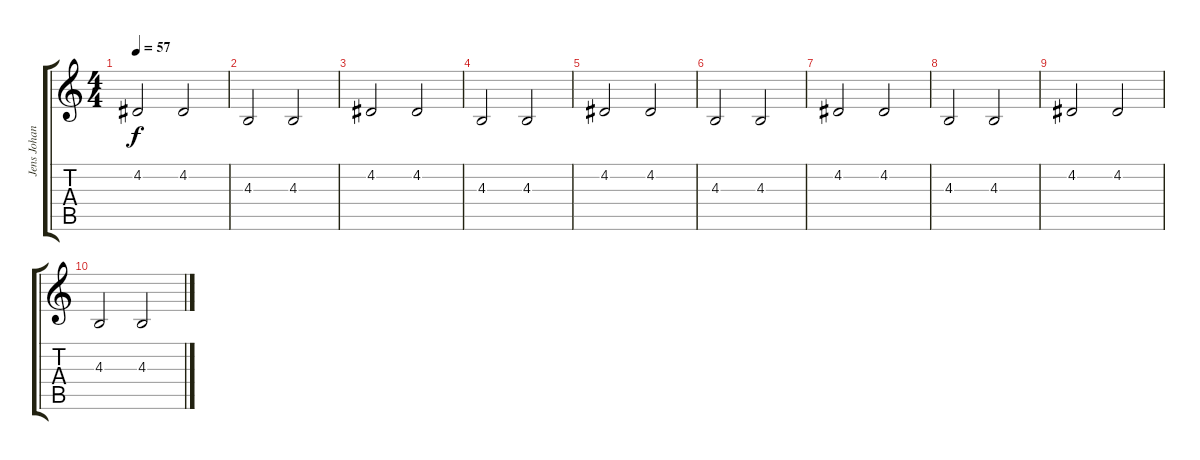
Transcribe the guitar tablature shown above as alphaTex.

\track ("Jens Johansson" "Jens Johan") {instrument synthstrings2}
\staff {score tabs}
\tuning (E4 B3 G3 D3 A2 E2) {hide}
\ts (4 4)
\tempo 57
\clef g2
\ks c
4.2.2{dy f} 4.2.2 |
4.3.2 4.3.2 |
4.2.2{volume 16} 4.2.2{volume 15} |
4.3.2{volume 14} 4.3.2{volume 13} |
4.2.2{volume 12} 4.2.2{volume 11} |
4.3.2{volume 10} 4.3.2{volume 9} |
4.2.2{volume 8} 4.2.2{volume 7} |
4.3.2{volume 6} 4.3.2{volume 5} |
4.2.2{volume 4} 4.2.2{volume 3} |
4.3.2{volume 2} 4.3.2{volume 2}
